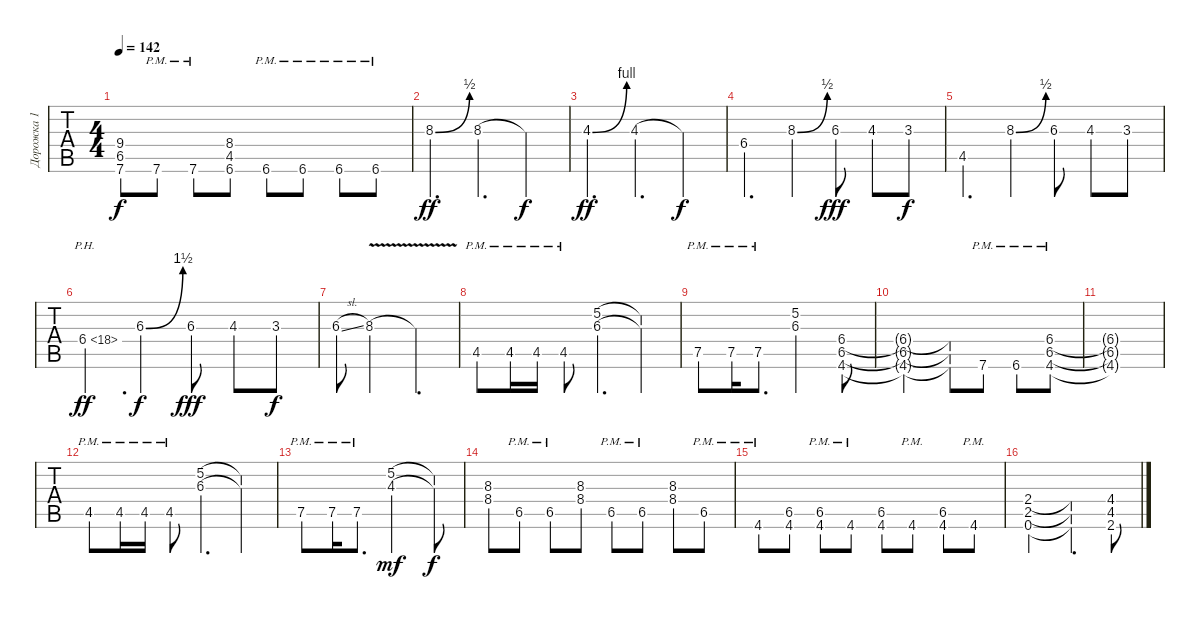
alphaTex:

\track ("Дорожка 1" "Дорожка 1") {instrument electricguitarclean}
\staff {tabs}
\tuning (E4 B3 G3 D3 A2 E2) {hide}
\ts (4 4)
\tempo 142
\clef g2
\ks c
(9.4 6.5 7.6).8{dy f} 7.6{pm}.8 7.6{pm}.8 (8.4 4.5 6.6).8 6.6{pm}.8 6.6{pm}.8 6.6{pm}.8 6.6{pm}.8 |
8.3{be (bend 0 0 60 2)}.4{d dy ff balance 10} 8.3.4{d} 8.3{t}.4{dy f} |
4.3{be (bend 0 0 60 4)}.4{d dy ff} 4.3.4{d} 4.3{t}.4{dy f} |
6.4.4{d} 8.3{be (bend 0 0 60 2)}.4 6.3.8{dy fff} 4.3.8 3.3.8{dy f} |
4.5.4{d} 8.3{be (bend 0 0 60 2)}.4 6.3.8 4.3.8 3.3.8 |
6.4{ph 12}.4{d dy ff} 6.3{be (bend 0 0 60 6)}.4{dy f} 6.3.8{dy fff} 4.3.8 3.3.8{dy f} |
6.3{sl}.8 8.3{v}.2 8.3{t}.4{d} |
4.5{pm}.8{balance 8} 4.5{pm}.16 4.5{pm}.16 4.5{pm}.8 (5.2 6.3).4{d} (5.2{t} 6.3{t}).4 |
7.5{pm}.8 7.5{pm}.16 7.5{pm}.8{d} (5.2 6.3).2 (6.4 6.5 4.6).8 |
(6.4{t} 6.5{t} 4.6{t}).2 (6.4{t} 6.5{t} 4.6{t}).8 7.6{pm}.8 6.6{pm}.8 (6.4 6.5 4.6{pm}).8 |
(6.4{t} 6.5{t} 4.6{t}).1 |
4.5{pm}.8 4.5{pm}.16 4.5{pm}.16 4.5{pm}.8 (5.2 6.3).4{d} (5.2{t} 6.3{t}).4 |
7.5{pm}.8 7.5{pm}.16 7.5{pm}.8{d} (5.2 4.3).2{dy mf} (5.2{t} 4.3{t}).8{dy f} |
(8.3 8.4).8 6.5{pm}.8 6.5{pm}.8 (8.3 8.4).8 6.5{pm}.8 6.5{pm}.8 (8.3 8.4).8 6.5{pm}.8 |
4.6{pm}.8{volume 8} (6.5 4.6).8 (6.5{pm} 4.6{pm}).8 4.6{pm}.8 (6.5 4.6).8 4.6{pm}.8 (6.5 4.6).8 4.6{pm}.8 |
(2.4 2.5 0.6).2{volume 12} (2.4{t} 2.5{t} 0.6{t}).4{d} (4.4 4.5 2.6).8
